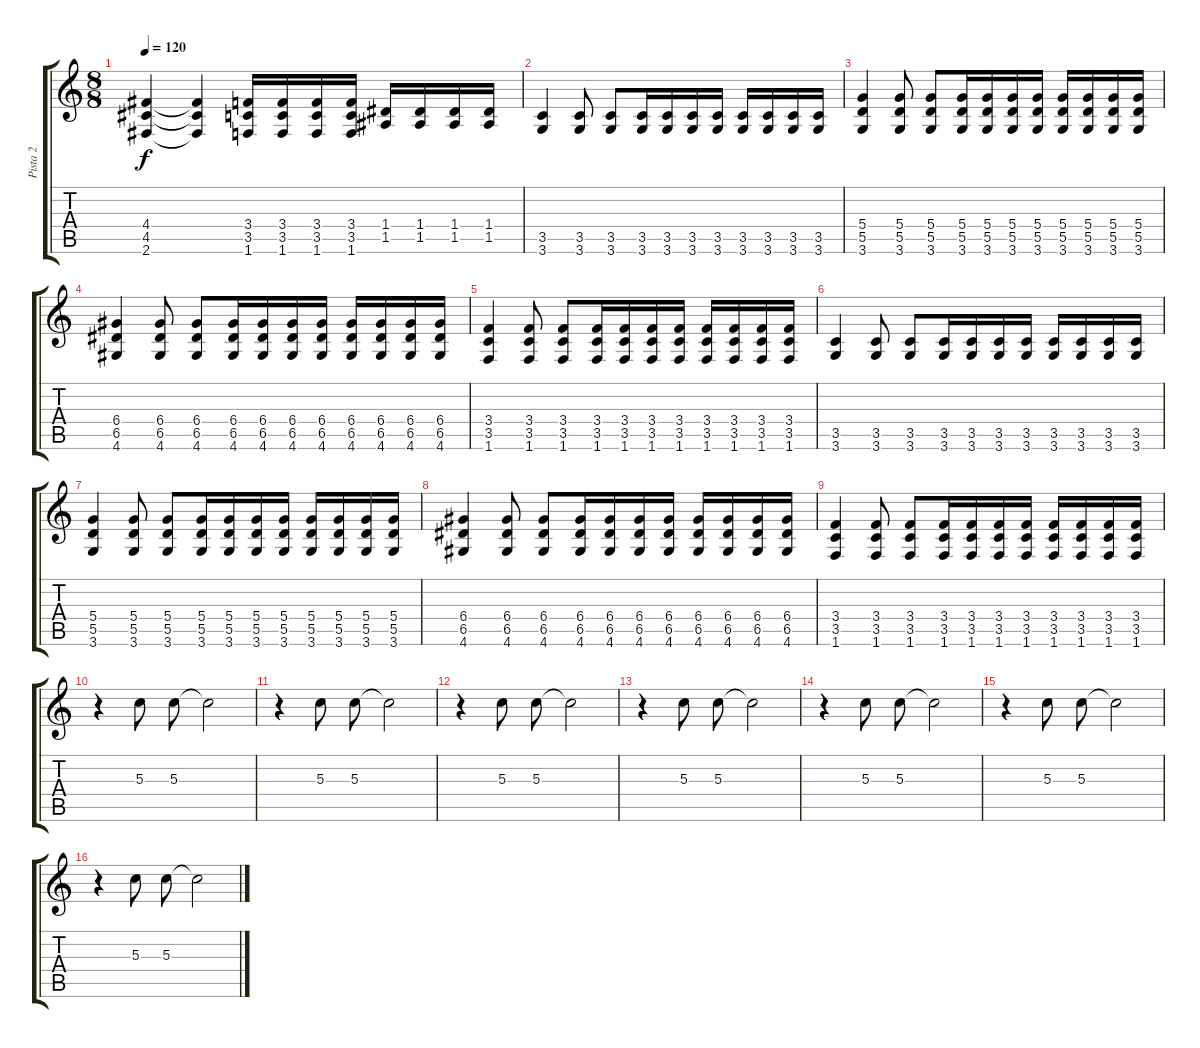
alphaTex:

\track ("Pista 2" "Pista 2") {instrument distortionguitar}
\staff {score tabs}
\tuning (E4 B3 G3 D3 A2 E2) {hide}
\ts (8 8)
\tempo 120
\clef g2
\ks c
(4.4 4.5 2.6).4{dy f} (4.4{t} 4.5{t} 2.6{t}).4 (3.4 3.5 1.6).16 (3.4 3.5 1.6).16 (3.4 3.5 1.6).16 (3.4 3.5 1.6).16 (1.4 1.5).16 (1.4 1.5).16 (1.4 1.5).16 (1.4 1.5).16 |
(3.5 3.6).4 (3.5 3.6).8 (3.5 3.6).8 (3.5 3.6).16 (3.5 3.6).16 (3.5 3.6).16 (3.5 3.6).16 (3.5 3.6).16 (3.5 3.6).16 (3.5 3.6).16 (3.5 3.6).16 |
(5.4 5.5 3.6).4 (5.4 5.5 3.6).8 (5.4 5.5 3.6).8 (5.4 5.5 3.6).16 (5.4 5.5 3.6).16 (5.4 5.5 3.6).16 (5.4 5.5 3.6).16 (5.4 5.5 3.6).16 (5.4 5.5 3.6).16 (5.4 5.5 3.6).16 (5.4 5.5 3.6).16 |
(6.4 6.5 4.6).4 (6.4 6.5 4.6).8 (6.4 6.5 4.6).8 (6.4 6.5 4.6).16 (6.4 6.5 4.6).16 (6.4 6.5 4.6).16 (6.4 6.5 4.6).16 (6.4 6.5 4.6).16 (6.4 6.5 4.6).16 (6.4 6.5 4.6).16 (6.4 6.5 4.6).16 |
(3.4 3.5 1.6).4 (3.4 3.5 1.6).8 (3.4 3.5 1.6).8 (3.4 3.5 1.6).16 (3.4 3.5 1.6).16 (3.4 3.5 1.6).16 (3.4 3.5 1.6).16 (3.4 3.5 1.6).16 (3.4 3.5 1.6).16 (3.4 3.5 1.6).16 (3.4 3.5 1.6).16 |
(3.5 3.6).4 (3.5 3.6).8 (3.5 3.6).8 (3.5 3.6).16 (3.5 3.6).16 (3.5 3.6).16 (3.5 3.6).16 (3.5 3.6).16 (3.5 3.6).16 (3.5 3.6).16 (3.5 3.6).16 |
(5.4 5.5 3.6).4 (5.4 5.5 3.6).8 (5.4 5.5 3.6).8 (5.4 5.5 3.6).16 (5.4 5.5 3.6).16 (5.4 5.5 3.6).16 (5.4 5.5 3.6).16 (5.4 5.5 3.6).16 (5.4 5.5 3.6).16 (5.4 5.5 3.6).16 (5.4 5.5 3.6).16 |
(6.4 6.5 4.6).4 (6.4 6.5 4.6).8 (6.4 6.5 4.6).8 (6.4 6.5 4.6).16 (6.4 6.5 4.6).16 (6.4 6.5 4.6).16 (6.4 6.5 4.6).16 (6.4 6.5 4.6).16 (6.4 6.5 4.6).16 (6.4 6.5 4.6).16 (6.4 6.5 4.6).16 |
(3.4 3.5 1.6).4 (3.4 3.5 1.6).8 (3.4 3.5 1.6).8 (3.4 3.5 1.6).16 (3.4 3.5 1.6).16 (3.4 3.5 1.6).16 (3.4 3.5 1.6).16 (3.4 3.5 1.6).16 (3.4 3.5 1.6).16 (3.4 3.5 1.6).16 (3.4 3.5 1.6).16 |
r.4 5.3.8 5.3.8 5.3{t}.2 |
r.4 5.3.8 5.3.8 5.3{t}.2 |
r.4 5.3.8 5.3.8 5.3{t}.2 |
r.4 5.3.8 5.3.8 5.3{t}.2 |
r.4 5.3.8 5.3.8 5.3{t}.2 |
r.4 5.3.8 5.3.8 5.3{t}.2 |
r.4 5.3.8 5.3.8 5.3{t}.2
